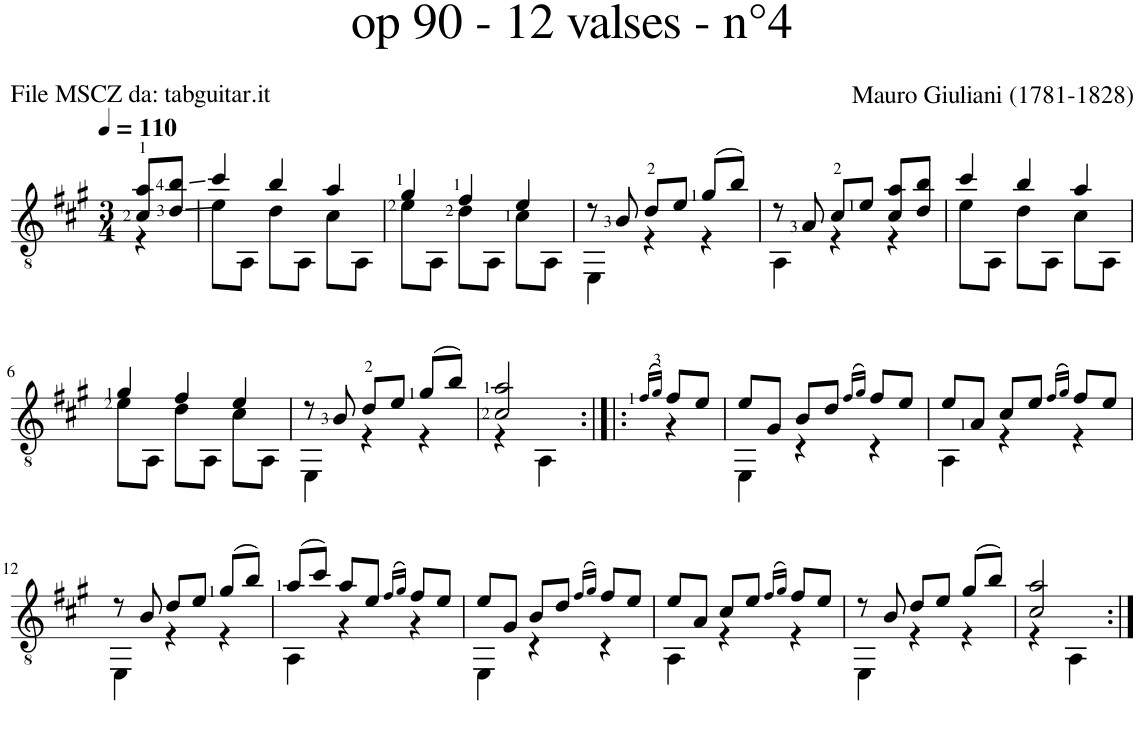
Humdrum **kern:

**kern
*part1
*staff1
*I"Guitar
*I'Guit.
*clefGv2
*k[f#c#g#]
*M3/4
*MM110
=
*^
8c#/ 8a/L	4r
8d/ 8b/J	.
=1	=1
4cc#/	8e\L
.	8AA\J
4b/	8d\L
.	8AA\J
4a/	8c#\L
.	8AA\J
=2	=2
4g#/	8e\L
.	8AA\J
4f#/	8d\L
.	8AA\J
4e/	8c#\L
.	8AA\J
=3	=3
8r	4EE\
8B/	.
8d/L	4r
8e/J	.
(8g#/L	4r
8b/J)	.
=4	=4
8r	4AA\
8A/	.
8c#/L	4r
8e/J	.
8c#/ 8a/L	4r
8d/ 8b/J	.
=5	=5
4cc#/	8e\L
.	8AA\J
4b/	8d\L
.	8AA\J
4a/	8c#\L
.	8AA\J
!!LO:LB:g=z	!!
=6	=6
4g#/	8e\L
.	8AA\J
4f#/	8d\L
.	8AA\J
4e/	8c#\L
.	8AA\J
=7	=7
8r	4EE\
8B/	.
8d/L	4r
8e/J	.
(8g#/L	4r
8b/J)	.
=8	=8
2c#/ 2a/	4r
.	4AA\
=9:|!|:	=9:|!|:
(16qf#/LL	.
16qg#/JJ)	.
8f#/L	4r
8e/J	.
=10	=10
8e/L	4EE\
8G#/J	.
8B/L	4r
8d/J	.
(16qf#/LL	.
16qg#/JJ)	.
8f#/L	4r
8e/J	.
=11	=11
8e/L	4AA\
8A/J	.
8c#/L	4r
8e/J	.
(16qf#/LL	.
16qg#/JJ)	.
8f#/L	4r
8e/J	.
!!LO:LB:g=z	!!
=12	=12
8r	4EE\
8B/	.
8d/L	4r
8e/J	.
(8g#/L	4r
8b/J)	.
=13	=13
(8a/L	4AA\
8cc#/J)	.
8a/L	4r
8e/J	.
(16qf#/LL	.
16qg#/JJ)	.
8f#/L	4r
8e/J	.
=14	=14
8e/L	4EE\
8G#/J	.
8B/L	4r
8d/J	.
(16qf#/LL	.
16qg#/JJ)	.
8f#/L	4r
8e/J	.
=15	=15
8e/L	4AA\
8A/J	.
8c#/L	4r
8e/J	.
(16qf#/LL	.
16qg#/JJ)	.
8f#/L	4r
8e/J	.
=16	=16
8r	4EE\
8B/	.
8d/L	4r
8e/J	.
(8g#/L	4r
8b/J)	.
=17	=17
2c#/ 2a/	4r
.	4AA\
*v	*v
=:|!
*-
